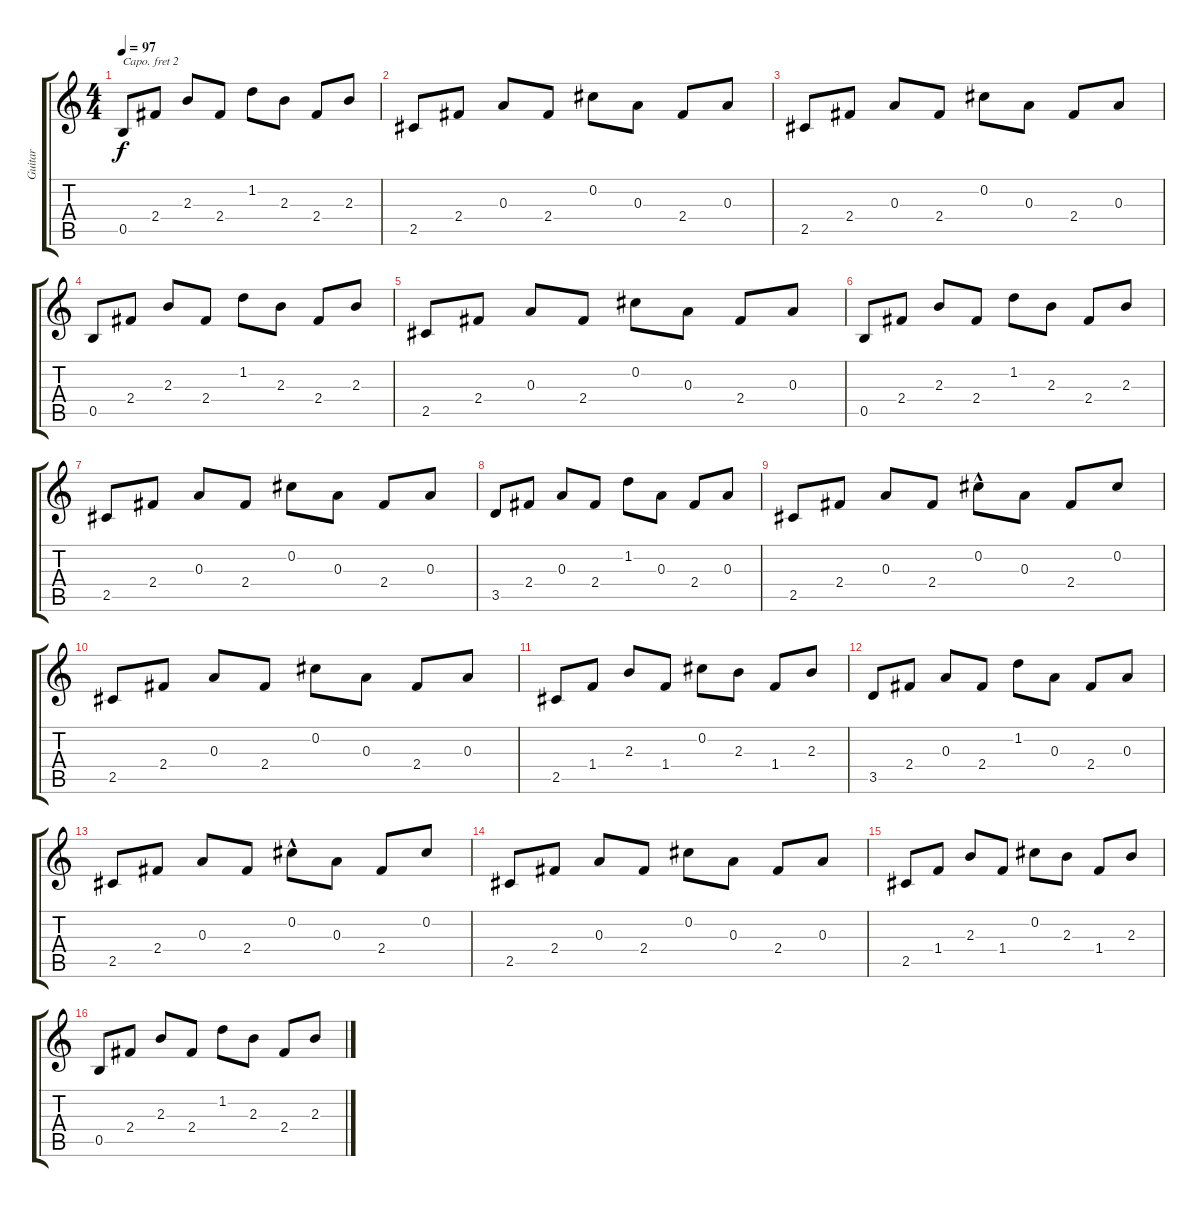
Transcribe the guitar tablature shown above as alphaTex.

\track ("Guitar" "Guitar") {instrument acousticguitarsteel}
\staff {score tabs}
\capo 2
\tuning (E4 B3 G3 D3 A2 E2) {hide}
\ts (4 4)
\tempo 97
\clef g2
\ks c
0.5.8{dy f} 2.4.8 2.3.8 2.4.8 1.2.8 2.3.8 2.4.8 2.3.8 |
2.5.8 2.4.8 0.3.8 2.4.8 0.2.8 0.3.8 2.4.8 0.3.8 |
2.5.8 2.4.8 0.3.8 2.4.8 0.2.8 0.3.8 2.4.8 0.3.8 |
0.5.8 2.4.8 2.3.8 2.4.8 1.2.8 2.3.8 2.4.8 2.3.8 |
2.5.8 2.4.8 0.3.8 2.4.8 0.2.8 0.3.8 2.4.8 0.3.8 |
0.5.8 2.4.8 2.3.8 2.4.8 1.2.8 2.3.8 2.4.8 2.3.8 |
2.5.8 2.4.8 0.3.8 2.4.8 0.2.8 0.3.8 2.4.8 0.3.8 |
3.5.8 2.4.8 0.3.8 2.4.8 1.2.8 0.3.8 2.4.8 0.3.8 |
2.5.8 2.4.8 0.3.8 2.4.8 0.2{hac}.8 0.3.8 2.4.8 0.2.8 |
2.5.8 2.4.8 0.3.8 2.4.8 0.2.8 0.3.8 2.4.8 0.3.8 |
2.5.8 1.4.8 2.3.8 1.4.8 0.2.8 2.3.8 1.4.8 2.3.8 |
3.5.8 2.4.8 0.3.8 2.4.8 1.2.8 0.3.8 2.4.8 0.3.8 |
2.5.8 2.4.8 0.3.8 2.4.8 0.2{hac}.8 0.3.8 2.4.8 0.2.8 |
2.5.8 2.4.8 0.3.8 2.4.8 0.2.8 0.3.8 2.4.8 0.3.8 |
2.5.8 1.4.8 2.3.8 1.4.8 0.2.8 2.3.8 1.4.8 2.3.8 |
0.5.8 2.4.8 2.3.8 2.4.8 1.2.8 2.3.8 2.4.8 2.3.8
